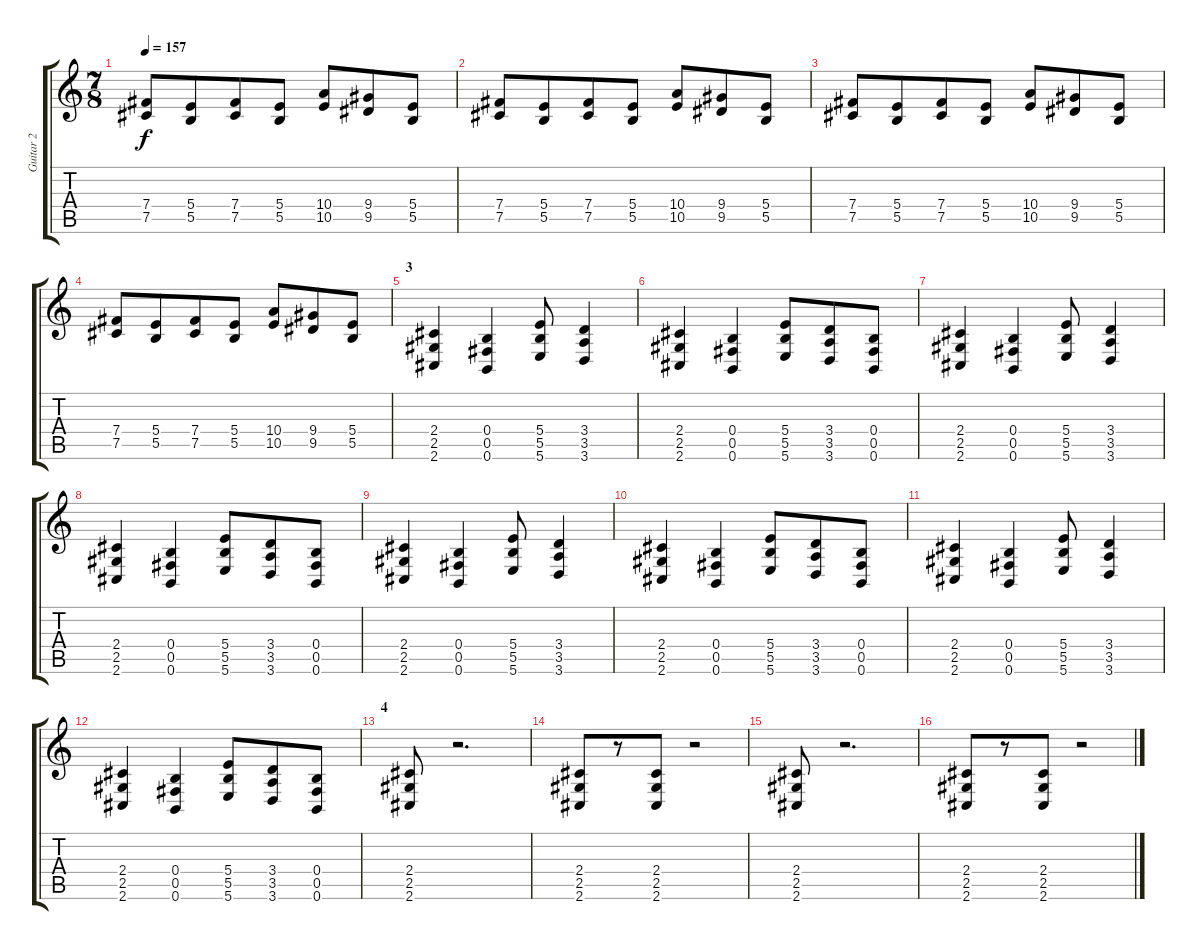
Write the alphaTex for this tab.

\track ("Guitar 2" "Guitar 2") {instrument distortionguitar}
\staff {score tabs}
\tuning (Db4 Ab3 E3 B2 Gb2 B1) {hide}
\ts (7 8)
\tempo 157
\clef g2
\ks c
(7.4 7.5).8{dy f} (5.4 5.5).8 (7.4 7.5).8 (5.4 5.5).8 (10.4 10.5).8 (9.4 9.5).8 (5.4 5.5).8 |
(7.4 7.5).8 (5.4 5.5).8 (7.4 7.5).8 (5.4 5.5).8 (10.4 10.5).8 (9.4 9.5).8 (5.4 5.5).8 |
(7.4 7.5).8 (5.4 5.5).8 (7.4 7.5).8 (5.4 5.5).8 (10.4 10.5).8 (9.4 9.5).8 (5.4 5.5).8 |
(7.4 7.5).8 (5.4 5.5).8 (7.4 7.5).8 (5.4 5.5).8 (10.4 10.5).8 (9.4 9.5).8 (5.4 5.5).8 |
\section ("" "3")
(2.4 2.5 2.6).4 (0.4 0.5 0.6).4 (5.4 5.5 5.6).8 (3.4 3.5 3.6).4 |
(2.4 2.5 2.6).4 (0.4 0.5 0.6).4 (5.4 5.5 5.6).8 (3.4 3.5 3.6).8 (0.4 0.5 0.6).8 |
(2.4 2.5 2.6).4 (0.4 0.5 0.6).4 (5.4 5.5 5.6).8 (3.4 3.5 3.6).4 |
(2.4 2.5 2.6).4 (0.4 0.5 0.6).4 (5.4 5.5 5.6).8 (3.4 3.5 3.6).8 (0.4 0.5 0.6).8 |
(2.4 2.5 2.6).4 (0.4 0.5 0.6).4 (5.4 5.5 5.6).8 (3.4 3.5 3.6).4 |
(2.4 2.5 2.6).4 (0.4 0.5 0.6).4 (5.4 5.5 5.6).8 (3.4 3.5 3.6).8 (0.4 0.5 0.6).8 |
(2.4 2.5 2.6).4 (0.4 0.5 0.6).4 (5.4 5.5 5.6).8 (3.4 3.5 3.6).4 |
(2.4 2.5 2.6).4 (0.4 0.5 0.6).4 (5.4 5.5 5.6).8 (3.4 3.5 3.6).8 (0.4 0.5 0.6).8 |
\section ("" "4")
(2.4 2.5 2.6).8 r.2{d} |
(2.4 2.5 2.6).8 r.8 (2.4 2.5 2.6).8 r.2 |
(2.4 2.5 2.6).8 r.2{d} |
(2.4 2.5 2.6).8 r.8 (2.4 2.5 2.6).8 r.2
